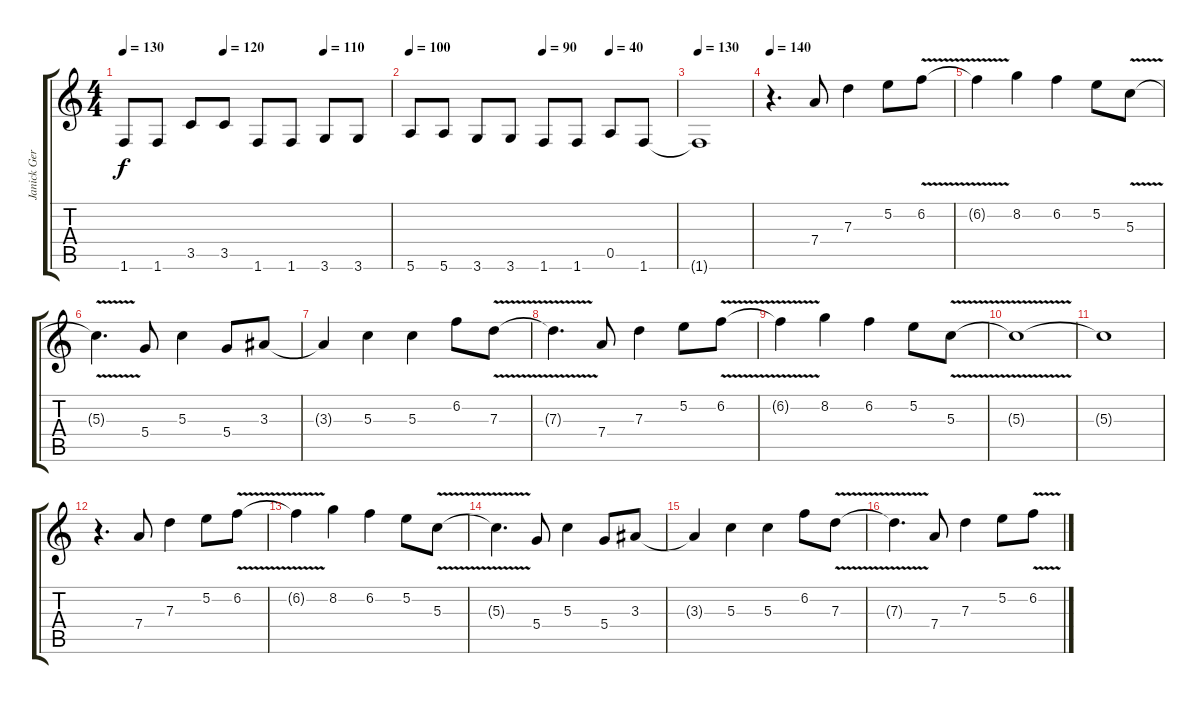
\track ("Janick Gers" "Janick Ger") {instrument distortionguitar}
\staff {score tabs}
\tuning (E4 B3 G3 D3 A2 E2) {hide}
\ts (4 4)
\tempo 130
\tempo (120 0.375)
\tempo (110 0.75)
\clef g2
\ks c
1.6.8{dy f} 1.6.8 3.5.8 3.5.8 1.6.8 1.6.8 3.6.8 3.6.8 |
\tempo 100
\tempo (90 0.5)
\tempo (40 0.75)
5.6.8 5.6.8 3.6.8 3.6.8 1.6.8 1.6.8 0.5.8 1.6.8 |
\tempo 130
1.6{t}.1 |
\tempo 140
r.4{d volume 16 instrument electricguitarjazz} 7.4.8 7.3.4 5.2.8 6.2{v}.8 |
6.2{t}.4 8.2.4 6.2.4 5.2.8 5.3{v}.8 |
5.3{t}.4{d} 5.4.8 5.3.4 5.4.8 3.3.8 |
3.3{t}.4 5.3.4 5.3.4 6.2.8 7.3{v}.8 |
7.3{t}.4{d} 7.4.8 7.3.4 5.2.8 6.2{v}.8 |
6.2{t}.4 8.2.4 6.2.4 5.2.8 5.3{v}.8 |
5.3{t}.1 |
5.3{t}.1 |
r.4{d} 7.4.8 7.3.4 5.2.8 6.2{v}.8 |
6.2{t}.4 8.2.4 6.2.4 5.2.8 5.3{v}.8 |
5.3{t}.4{d} 5.4.8 5.3.4 5.4.8 3.3.8 |
3.3{t}.4 5.3.4 5.3.4 6.2.8 7.3{v}.8 |
7.3{t}.4{d} 7.4.8 7.3.4 5.2.8 6.2{v}.8
